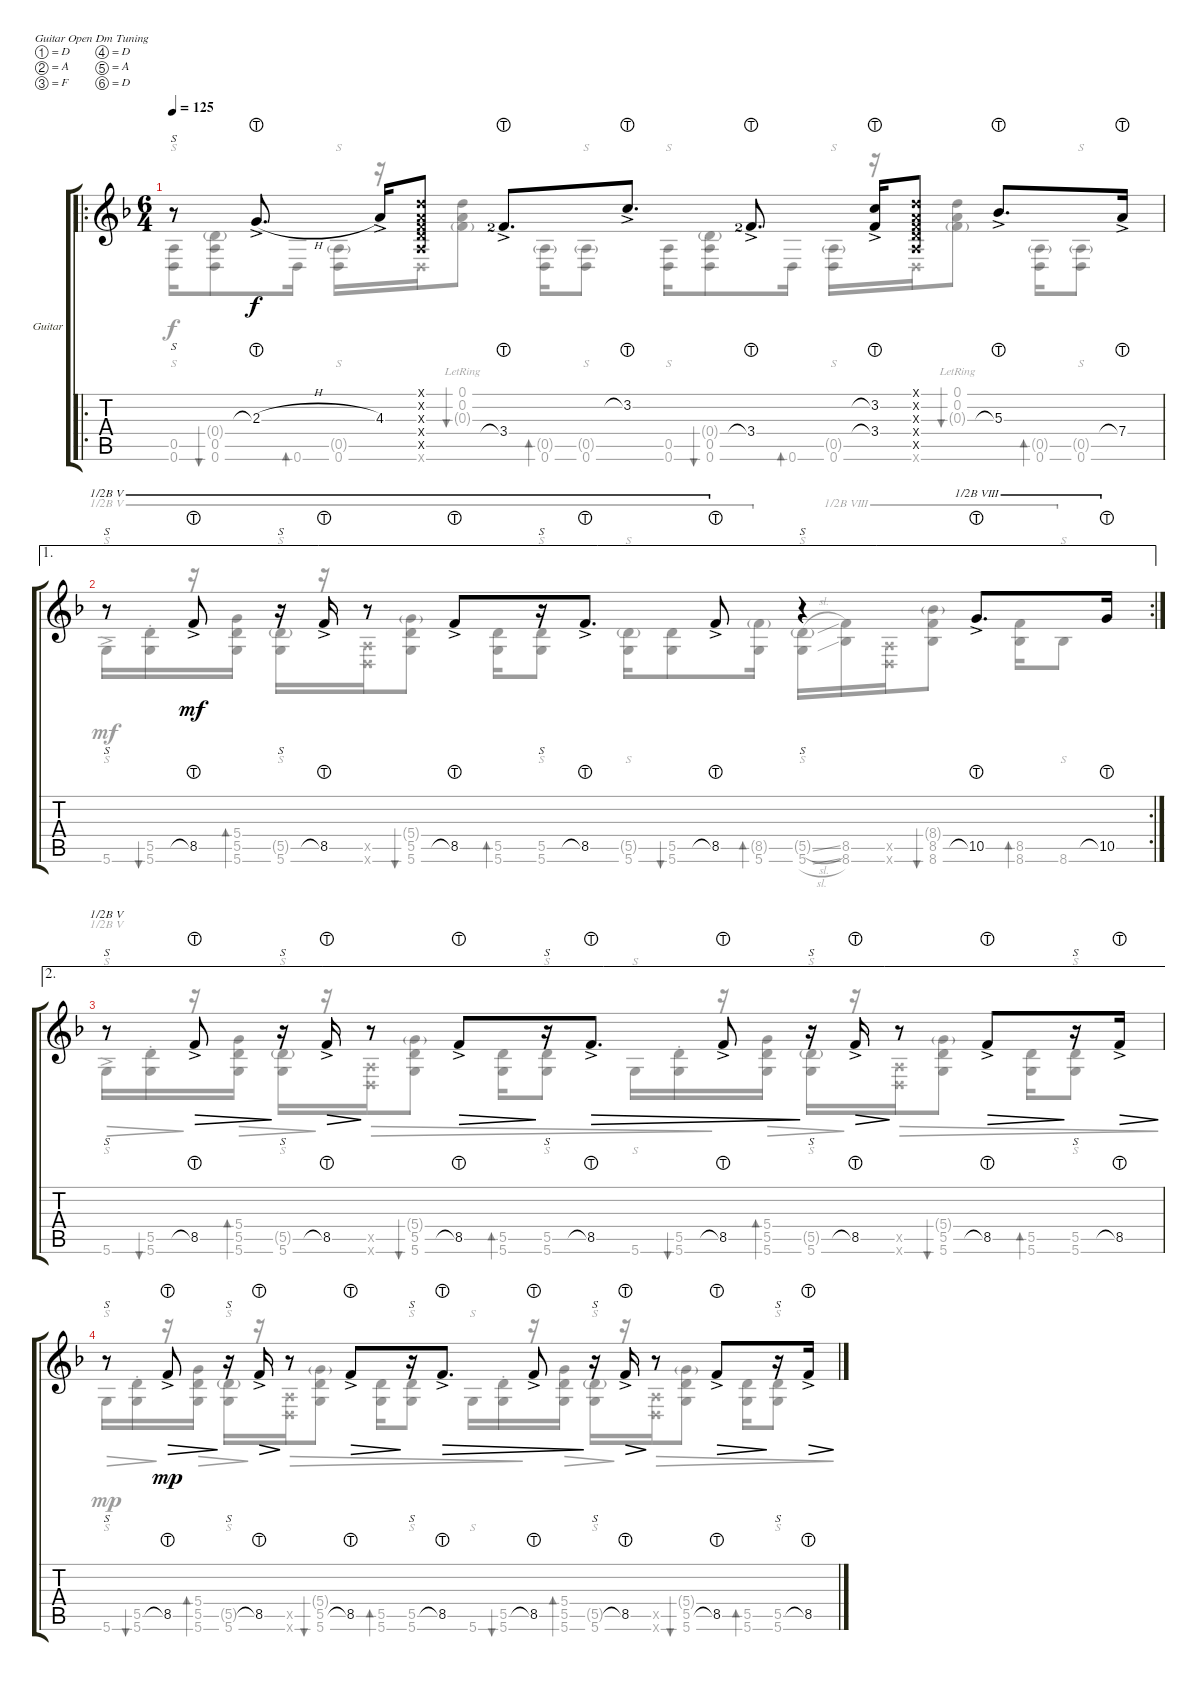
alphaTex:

\defaultSystemsLayout 4
\bracketExtendMode groupsimilarinstruments
\firstSystemTrackNameOrientation horizontal
\otherSystemsTrackNameOrientation horizontal
\track ("Acoustic Guitar" "Guitar") {instrument acousticguitarsteel}
\staff {score tabs}
\tuning (D4 A3 F3 D3 A2 D2)
\voice
\ro
\ts (6 4)
\tempo 125
\clef g2
\ks dminor
r.8{s dy f beam Up} 2.3{h lht ac acc forcenatural}.8{d beam Up} 4.3{ac acc forcenatural}.16{beam Up} (0.5{x acc forcenatural} 0.4{x acc forcenatural} 0.3{x acc forcenatural} 0.2{x acc forcenatural} 0.1{x acc forcenatural}).8{beam Up} 3.4{lht ac lf 3 acc forcenatural}.8{d beam Up} 3.2{lht ac acc forcenatural}.8{d beam Up} 3.4{lht ac lf 3 acc forcenatural}.8{d beam Up} (3.2{lht ac acc forcenatural} 3.4{lht acc forcenatural}).16{beam Up} (0.5{x acc forcenatural} 0.4{x acc forcenatural} 0.3{x acc forcenatural} 0.2{x acc forcenatural} 0.1{x acc forcenatural}).8{beam Up} 5.3{lht ac acc b}.8{d beam Up} 7.4{lht ac acc forcenatural}.16{beam Up} |
\ae 1
\rc 2
r.8{s barre (5 half) beam Up} 8.5{lht ac acc forcenatural}.8{dy mf barre (5 half) beam Up} r.16{s barre (5 half) beam Up} 8.5{lht ac acc forcenatural}.16{barre (5 half) beam Up} r.8{barre (5 half) beam Up} 8.5{lht ac acc forcenatural}.8{barre (5 half) beam Up} r.16{s barre (5 half) beam Up} 8.5{lht ac acc forcenatural}.8{d barre (5 half) beam Up} 8.5{lht ac acc forcenatural}.8{barre (5 half) beam Up} r.4{s beam Up} 10.5{lht ac acc forcenatural}.8{d barre (8 half) beam Up} 10.5{lht acc forcenatural}.16{barre (8 half) beam Up} |
\ae 2
r.8{s barre (5 half) beam Up} 8.5{lht ac acc forcenatural}.8{dec beam Up} r.16{s beam Up} 8.5{lht ac acc forcenatural}.16{dec beam Up} r.8{beam Up} 8.5{lht ac acc forcenatural}.8{dec beam Up} r.16{s beam Up} 8.5{lht ac acc forcenatural}.8{d dec beam Up} 8.5{lht ac acc forcenatural}.8{dec beam Up} r.16{s beam Up} 8.5{lht ac acc forcenatural}.16{dec beam Up} r.8{beam Up} 8.5{lht ac acc forcenatural}.8{dec beam Up} r.16{s beam Up} 8.5{lht ac acc forcenatural}.16{dec beam Up} |
r.8{s beam Up} 8.5{lht ac acc forcenatural}.8{dec dy mp beam Up} r.16{s beam Up} 8.5{lht ac acc forcenatural}.16{dec beam Up} r.8{beam Up} 8.5{lht ac acc forcenatural}.8{dec beam Up} r.16{s beam Up} 8.5{lht ac acc forcenatural}.8{d dec beam Up} 8.5{lht ac acc forcenatural}.8{dec beam Up} r.16{s beam Up} 8.5{lht ac acc forcenatural}.16{dec beam Up} r.8{beam Up} 8.5{lht ac acc forcenatural}.8{dec beam Up} r.16{s beam Up} 8.5{lht ac acc forcenatural}.16{dec beam Up}
\voice
\clef g2
\ottava regular
\simile none
\ks dminor
(0.6{acc forcenatural} 0.5{acc forcenatural}).16{s dy f beam Down} (0.5{acc forcenatural} 0.6{acc forcenatural} 0.4{g acc forcenatural}).8{bu 30 beam Down} 0.6{acc forcenatural}.16{bd 30 beam Down} (0.6{acc forcenatural} 0.5{g acc forcenatural}).16{s beam Down} r.16{beam Down} 0.6{x acc forcenatural}.16{beam Down} (0.1{lr acc forcenatural} 0.2{lr acc forcenatural} 0.3{g lr acc forcenatural}).8{bu 30 beam Down} (0.6{acc forcenatural} 0.5{g acc forcenatural}).16{bd 30 beam Down} (0.6{acc forcenatural} 0.5{g acc forcenatural}).8{s beam Down} (0.6{acc forcenatural} 0.5{acc forcenatural}).16{s beam Down} (0.5{acc forcenatural} 0.6{acc forcenatural} 0.4{g acc forcenatural}).8{bu 30 beam Down} 0.6{acc forcenatural}.16{bd 30 beam Down} (0.6{acc forcenatural} 0.5{g acc forcenatural}).16{s beam Down} r.16{beam Down} 0.6{x acc forcenatural}.16{beam Down} (0.1{lr acc forcenatural} 0.2{lr acc forcenatural} 0.3{g lr acc forcenatural}).8{bu 30 beam Down} (0.6{acc forcenatural} 0.5{g acc forcenatural}).16{bd 30 beam Down} (0.6{acc forcenatural} 0.5{g acc forcenatural}).8{s beam Down} |
5.6{ac acc forcenatural}.16{s dy mf barre (5 half) beam Down} (5.6{acc forcenatural} 5.5{st acc forcenatural}).16{bu 30 barre (5 half) beam Down} r.16{barre (5 half) beam Down} (5.6{acc forcenatural} 5.5{acc forcenatural} 5.4{acc forcenatural}).16{bd 30 barre (5 half) beam Down} (5.6{acc forcenatural} 5.5{g acc forcenatural}).16{s barre (5 half) beam Down} r.16{barre (5 half) beam Down} (0.6{x acc forcenatural} 0.5{x acc forcenatural}).16{barre (5 half) beam Down} (5.5{acc forcenatural} 5.6{acc forcenatural} 5.4{g acc forcenatural}).8{bu 30 barre (5 half) beam Down} (5.5{acc forcenatural} 5.6{acc forcenatural}).16{bd 30 barre (5 half) beam Down} (5.6{acc forcenatural} 5.5{acc forcenatural}).8{s barre (5 half) beam Down} (5.6{acc forcenatural} 5.5{g acc forcenatural}).16{s barre (5 half) beam Down} (5.5{acc forcenatural} 5.6{acc forcenatural}).8{bu 30 barre (5 half) beam Down} (8.5{g acc forcenatural} 5.6{acc forcenatural}).16{bd 30 barre (5 half) beam Down} (5.6{sl acc forcenatural} 5.5{sl g acc forcenatural}).16{s beam Down} (8.6{acc b} 8.5{acc forcenatural}).16{barre (8 half) beam Down} (0.6{x acc forcenatural} 0.5{x acc forcenatural}).16{barre (8 half) beam Down} (8.4{g acc b} 8.5{acc forcenatural} 8.6{acc b}).8{bu 30 barre (8 half) beam Down} (8.6{acc b} 8.5{acc forcenatural}).16{bd 30 barre (8 half) beam Down} 8.6{acc b}.8{s barre (8 half) beam Down} |
5.6{ac acc forcenatural}.16{s dec barre (5 half) beam Down} (5.6{acc forcenatural} 5.5{st acc forcenatural}).16{bu 30 dec beam Down} r.16{beam Down} (5.6{acc forcenatural} 5.5{acc forcenatural} 5.4{acc forcenatural}).16{bd 30 dec beam Down} (5.6{acc forcenatural} 5.5{g acc forcenatural}).16{s dec beam Down} r.16{beam Down} (0.6{x acc forcenatural} 0.5{x acc forcenatural}).16{dec beam Down} (5.5{acc forcenatural} 5.6{acc forcenatural} 5.4{g acc forcenatural}).8{bu 30 dec beam Down} (5.5{acc forcenatural} 5.6{acc forcenatural}).16{bd 30 dec beam Down} (5.6{acc forcenatural} 5.5{acc forcenatural}).8{s dec beam Down} 5.6{acc forcenatural}.16{s dec beam Down} (5.6{acc forcenatural} 5.5{st acc forcenatural}).16{bu 30 dec beam Down} r.16{beam Down} (5.6{acc forcenatural} 5.5{acc forcenatural} 5.4{acc forcenatural}).16{bd 30 dec beam Down} (5.6{acc forcenatural} 5.5{g acc forcenatural}).16{s dec beam Down} r.16{beam Down} (0.6{x acc forcenatural} 0.5{x acc forcenatural}).16{dec beam Down} (5.5{acc forcenatural} 5.6{acc forcenatural} 5.4{g acc forcenatural}).8{bu 30 dec beam Down} (5.5{acc forcenatural} 5.6{acc forcenatural}).16{bd 30 dec beam Down} (5.6{acc forcenatural} 5.5{acc forcenatural}).8{s dec beam Down} |
5.6{acc forcenatural}.16{s dec dy mp beam Down} (5.6{acc forcenatural} 5.5{st acc forcenatural}).16{bu 30 dec beam Down} r.16{beam Down} (5.6{acc forcenatural} 5.5{acc forcenatural} 5.4{acc forcenatural}).16{bd 30 dec beam Down} (5.6{acc forcenatural} 5.5{g acc forcenatural}).16{s dec beam Down} r.16{beam Down} (0.6{x acc forcenatural} 0.5{x acc forcenatural}).16{dec beam Down} (5.5{acc forcenatural} 5.6{acc forcenatural} 5.4{g acc forcenatural}).8{bu 30 dec beam Down} (5.5{acc forcenatural} 5.6{acc forcenatural}).16{bd 30 dec beam Down} (5.6{acc forcenatural} 5.5{acc forcenatural}).8{s dec beam Down} 5.6{acc forcenatural}.16{s dec beam Down} (5.6{acc forcenatural} 5.5{st acc forcenatural}).16{bu 30 dec beam Down} r.16{beam Down} (5.6{acc forcenatural} 5.5{acc forcenatural} 5.4{acc forcenatural}).16{bd 30 dec beam Down} (5.6{acc forcenatural} 5.5{g acc forcenatural}).16{s dec beam Down} r.16{beam Down} (0.6{x acc forcenatural} 0.5{x acc forcenatural}).16{dec beam Down} (5.5{acc forcenatural} 5.6{acc forcenatural} 5.4{g acc forcenatural}).8{bu 30 dec beam Down} (5.5{acc forcenatural} 5.6{acc forcenatural}).16{bd 30 dec beam Down} (5.6{acc forcenatural} 5.5{acc forcenatural}).8{s dec beam Down}
